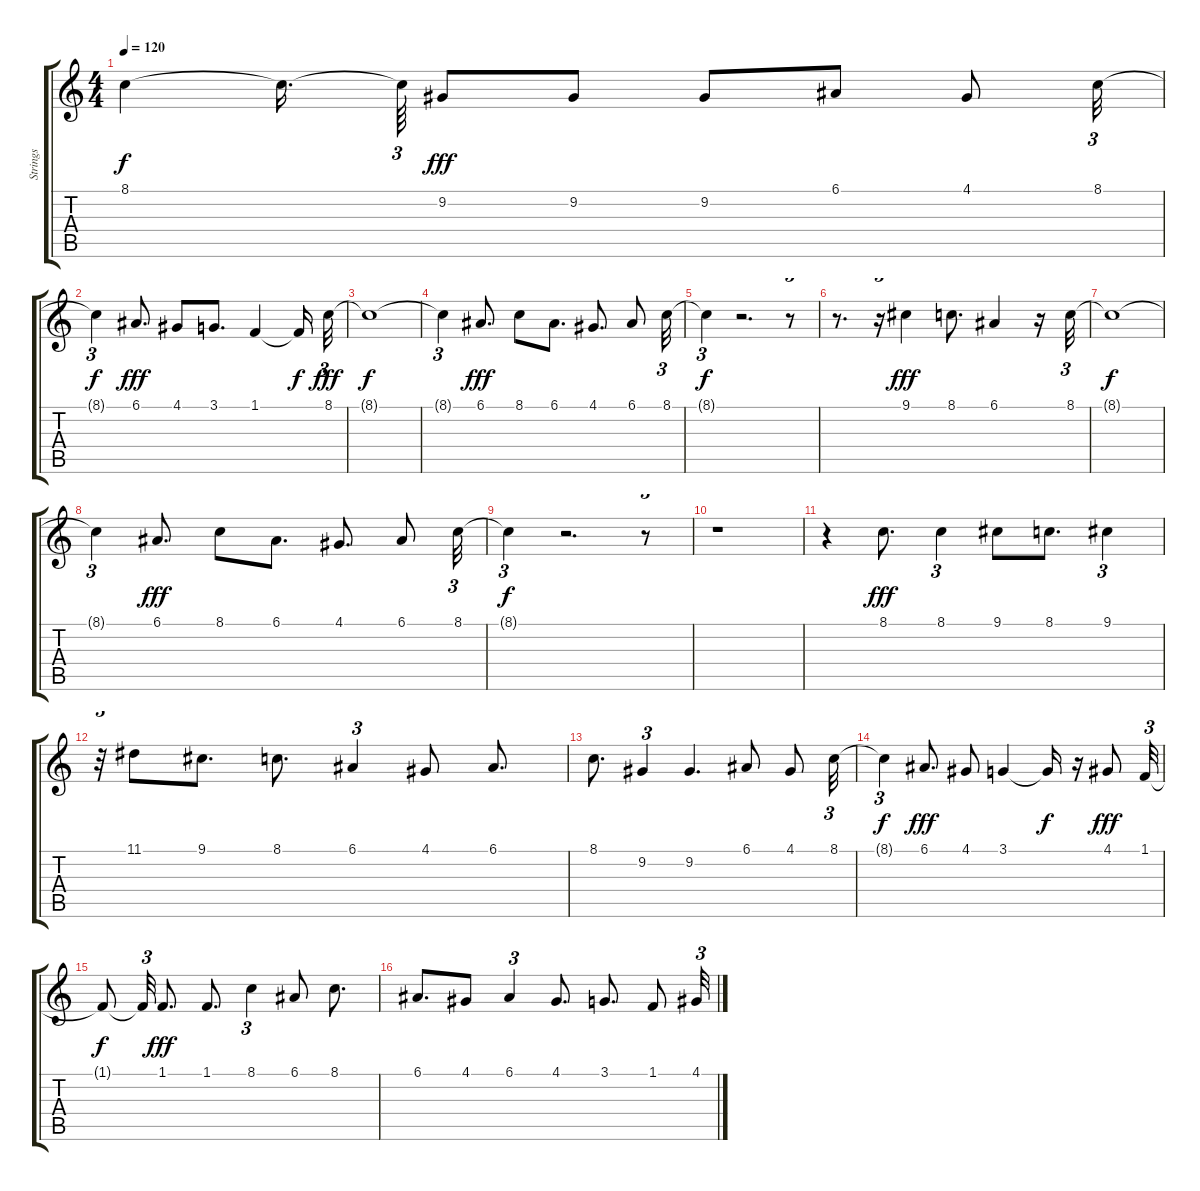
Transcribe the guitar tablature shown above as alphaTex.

\track ("Strings" "Strings") {instrument violin}
\staff {score tabs}
\tuning (E4 B3 G3 D3 A2 E2) {hide}
\ts (4 4)
\tempo 120
\clef g2
\ks c
8.1{t}.4{dy f} 8.1{t}.16{d beam splitsecondary} 8.1{t}.64{tu (3 2)} 9.2.8{dy fff} 9.2.8 9.2.8 6.1.8 4.1.8 8.1.32{tu (3 2)} |
8.1{t}.4{tu (3 2) dy f} 6.1.8{d dy fff} 4.1.8 3.1.8{d} 1.1.4 1.1{t}.16{dy f} 8.1.32{tu (3 2) dy fff} |
8.1{t}.1{dy f} |
8.1{t}.4{tu (3 2)} 6.1.8{d dy fff} 8.1.8 6.1.8{d} 4.1.8{d} 6.1.8 8.1.32{tu (3 2)} |
8.1{t}.4{tu (3 2) dy f} r.2{d} r.8{tu (3 2)} |
r.8{d} r.16{tu (3 2)} 9.1.4{dy fff} 8.1.8{d} 6.1.4 r.16 8.1.32{tu (3 2)} |
8.1{t}.1{dy f} |
8.1{t}.4{tu (3 2)} 6.1.8{d dy fff} 8.1.8 6.1.8{d} 4.1.8{d} 6.1.8 8.1.32{tu (3 2)} |
8.1{t}.4{tu (3 2) dy f} r.2{d} r.8{tu (3 2)} |
r.1 |
r.4{tu (3 2)} 8.1.8{d dy fff} 8.1.4{tu (3 2)} 9.1.8 8.1.8{d} 9.1.4{tu (3 2)} |
r.32{tu (3 2)} 11.1.8 9.1.8{d} 8.1.8{d} 6.1.4{tu (3 2)} 4.1.8 6.1.8{d} |
8.1.8{d} 9.2.4{tu (3 2)} 9.2.4{d} 6.1.8 4.1.8 8.1.32{tu (3 2)} |
8.1{t}.4{tu (3 2) dy f} 6.1.8{d dy fff} 4.1.8 3.1.4 3.1{t}.16{dy f} r.16 4.1.8{dy fff} 1.1.32{tu (3 2)} |
1.1{t}.8{dy f} 1.1{t}.32{tu (3 2)} 1.1.8{d dy fff} 1.1.8{d} 8.1.4{tu (3 2)} 6.1.8 8.1.8{d} |
6.1.8{d} 4.1.8 6.1.4{tu (3 2)} 4.1.8{d} 3.1.8{d} 1.1.8 4.1.32{tu (3 2)}
